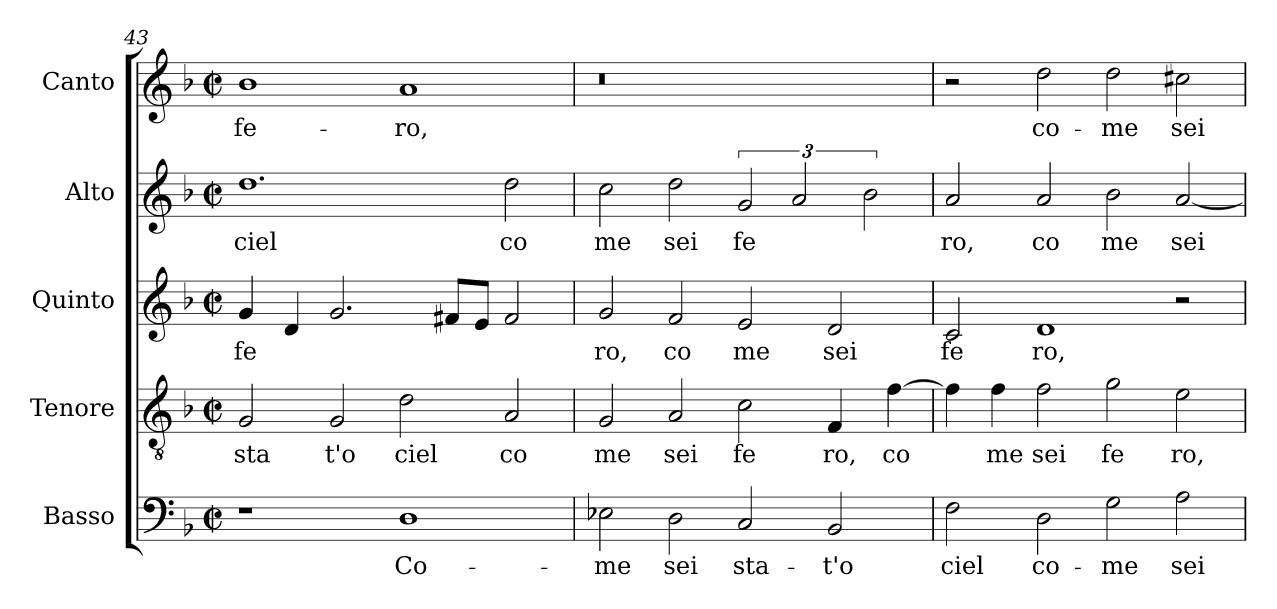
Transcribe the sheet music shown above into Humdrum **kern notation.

**kern	**text	**kern	**text	**kern	**text	**kern	**text	**kern	**text
*part5	*part5	*part4	*part4	*part3	*part3	*part2	*part2	*part1	*part1
*staff5	*staff5	*staff4	*staff4	*staff3	*staff3	*staff2	*staff2	*staff1	*staff1
*I"Basso	*	*I"Tenore	*	*I"Quinto	*	*I"Alto	*	*I"Canto	*
*clefF4	*	*clefGv2	*	*clefG2	*	*clefG2	*	*clefG2	*
*k[b-]	*	*k[b-]	*	*k[b-]	*	*k[b-]	*	*k[b-]	*
*F:	*	*F:	*	*F:	*	*F:	*	*F:	*
*M2/2	*	*M2/2	*	*M2/2	*	*M2/2	*	*M2/2	*
*met(c|)	*	*met(c|)	*	*met(c|)	*	*met(c|)	*	*met(c|)	*
=43	=43	=43	=43	=43	=43	=43	=43	=43	=43
!	!	!	!LO:LY:b:cj	!	!LO:LY:b:cj	!	!LO:LY:b:cj	!	!LO:LY:b:cj
1r	.	2G/	sta	4g/	fe	1.dd	ciel	1b-	fe-
.	.	.	.	4d/	.	.	.	.	.
!	!	!	!LO:LY:b:cj	!	!	!	!	!	!
.	.	2G/	t'o	2.g/	.	.	.	.	.
!	!LO:LY:b:cj	!	!LO:LY:b:cj	!	!	!	!	!	!LO:LY:b:cj
1D	Co-	2d\	ciel	.	.	.	.	1a	-ro,
.	.	.	.	8f#/L	.	.	.	.	.
.	.	.	.	8e/J	.	.	.	.	.
!	!	!	!LO:LY:b:cj	!	!	!	!LO:LY:b:cj	!	!
.	.	2A/	co	2f#/	.	2dd\	co	.	.
=44	=44	=44	=44	=44	=44	=44	=44	=44	=44
!	!LO:LY:b:cj	!	!LO:LY:b:cj	!	!LO:LY:b:cj	!	!LO:LY:b:cj	!	!
2E-X\	-me	2G/	me	2g/	ro,	2cc\	me	0r	.
!	!LO:LY:b:cj	!	!LO:LY:b:cj	!	!LO:LY:b:cj	!	!LO:LY:b:cj	!	!
2D\	sei	2A/	sei	2f/	co	2dd\	sei	.	.
!	!LO:LY:b:cj	!	!LO:LY:b:cj	!	!LO:LY:b:cj	!	!LO:LY:b:cj	!	!
2C/	sta-	2c\	fe	2e/	me	3g/	fe	.	.
.	.	.	.	.	.	3a/	.	.	.
!	!LO:LY:b:cj	!	!LO:LY:b:cj	!	!LO:LY:b:cj	!	!	!	!
2BB-/	-t'o	4F/	ro,	2d/	sei	.	.	.	.
.	.	.	.	.	.	3b-\	.	.	.
!	!	!	!LO:LY:b:cj	!	!	!	!	!	!
.	.	[>4f\	co	.	.	.	.	.	.
=45	=45	=45	=45	=45	=45	=45	=45	=45	=45
!	!LO:LY:b:cj	!	!	!	!LO:LY:b:cj	!	!LO:LY:b:cj	!	!
2F\	ciel	4f\]	.	2c/	fe	2a/	ro,	2r	.
!	!	!	!LO:LY:b:cj	!	!	!	!	!	!
.	.	4f\	me	.	.	.	.	.	.
!	!LO:LY:b:cj	!	!LO:LY:b:cj	!	!LO:LY:b:cj	!	!LO:LY:b:cj	!	!LO:LY:b:cj
2D\	co-	2f\	sei	1d	ro,	2a/	co	2dd\	co-
!	!LO:LY:b:cj	!	!LO:LY:b:cj	!	!	!	!LO:LY:b:cj	!	!LO:LY:b:cj
2G\	-me	2g\	fe	.	.	2b-\	me	2dd\	-me
!	!LO:LY:b:cj	!	!LO:LY:b:cj	!	!	!	!LO:LY:b	!	!LO:LY:b:cj
2A\	sei	2e\	ro,	2r	.	[>2a/	sei	2cc#X\	sei
=	=	=	=	=	=	=	=	=	=
*-	*-	*-	*-	*-	*-	*-	*-	*-	*-
